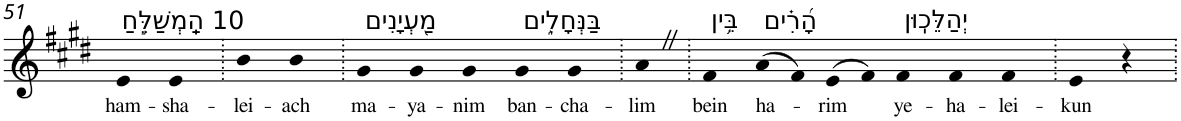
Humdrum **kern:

**kern	**text
*part1	*part1
*staff1	*staff1
*I"Piano	*
*I'Pno	*
!!LO:PB:g=z
*clefG2	*
*k[f#c#g#d#]	*
*E:	*
=51	=51
!LO:TX:a:t=10 הַֽמְשַׁלֵּ֣חַ	!
!	!LO:LY:b
4e	ham-
!	!LO:LY:b
4e	-sha-
=52.	=52.
!	!LO:LY:b
4b	-lei-
!	!LO:LY:b
4b	-ach
=53.	=53.
!LO:TX:a:t=מַ֭עְיָנִים	!
!	!LO:LY:b
4g#	ma-
!	!LO:LY:b
4g#	-ya-
!	!LO:LY:b
4g#	-nim
!LO:TX:a:t=בַּנְּחָלִ֑ים	!
!	!LO:LY:b
4g#	ban-
!	!LO:LY:b
4g#	-cha-
=54.	=54.
!	!LO:LY:b
4aZ	-lim
=55.	=55.
!LO:TX:a:t=בֵּ֥ין	!
!	!LO:LY:b
4f#	bein
!LO:TX:a:t=הָ֝רִ֗ים	!
!	!LO:LY:b
(>8a	ha-
8f#)	.
!	!LO:LY:b
(>8e	-rim
8f#)	.
!LO:TX:a:t=יְהַלֵּכֽוּן	!
!	!LO:LY:b
4f#	ye-
!	!LO:LY:b
4f#	-ha-
!	!LO:LY:b
4f#	-lei-
=56.	=56.
!	!LO:LY:b
4e	-kun
4r	.
=.	=.
*-	*-
